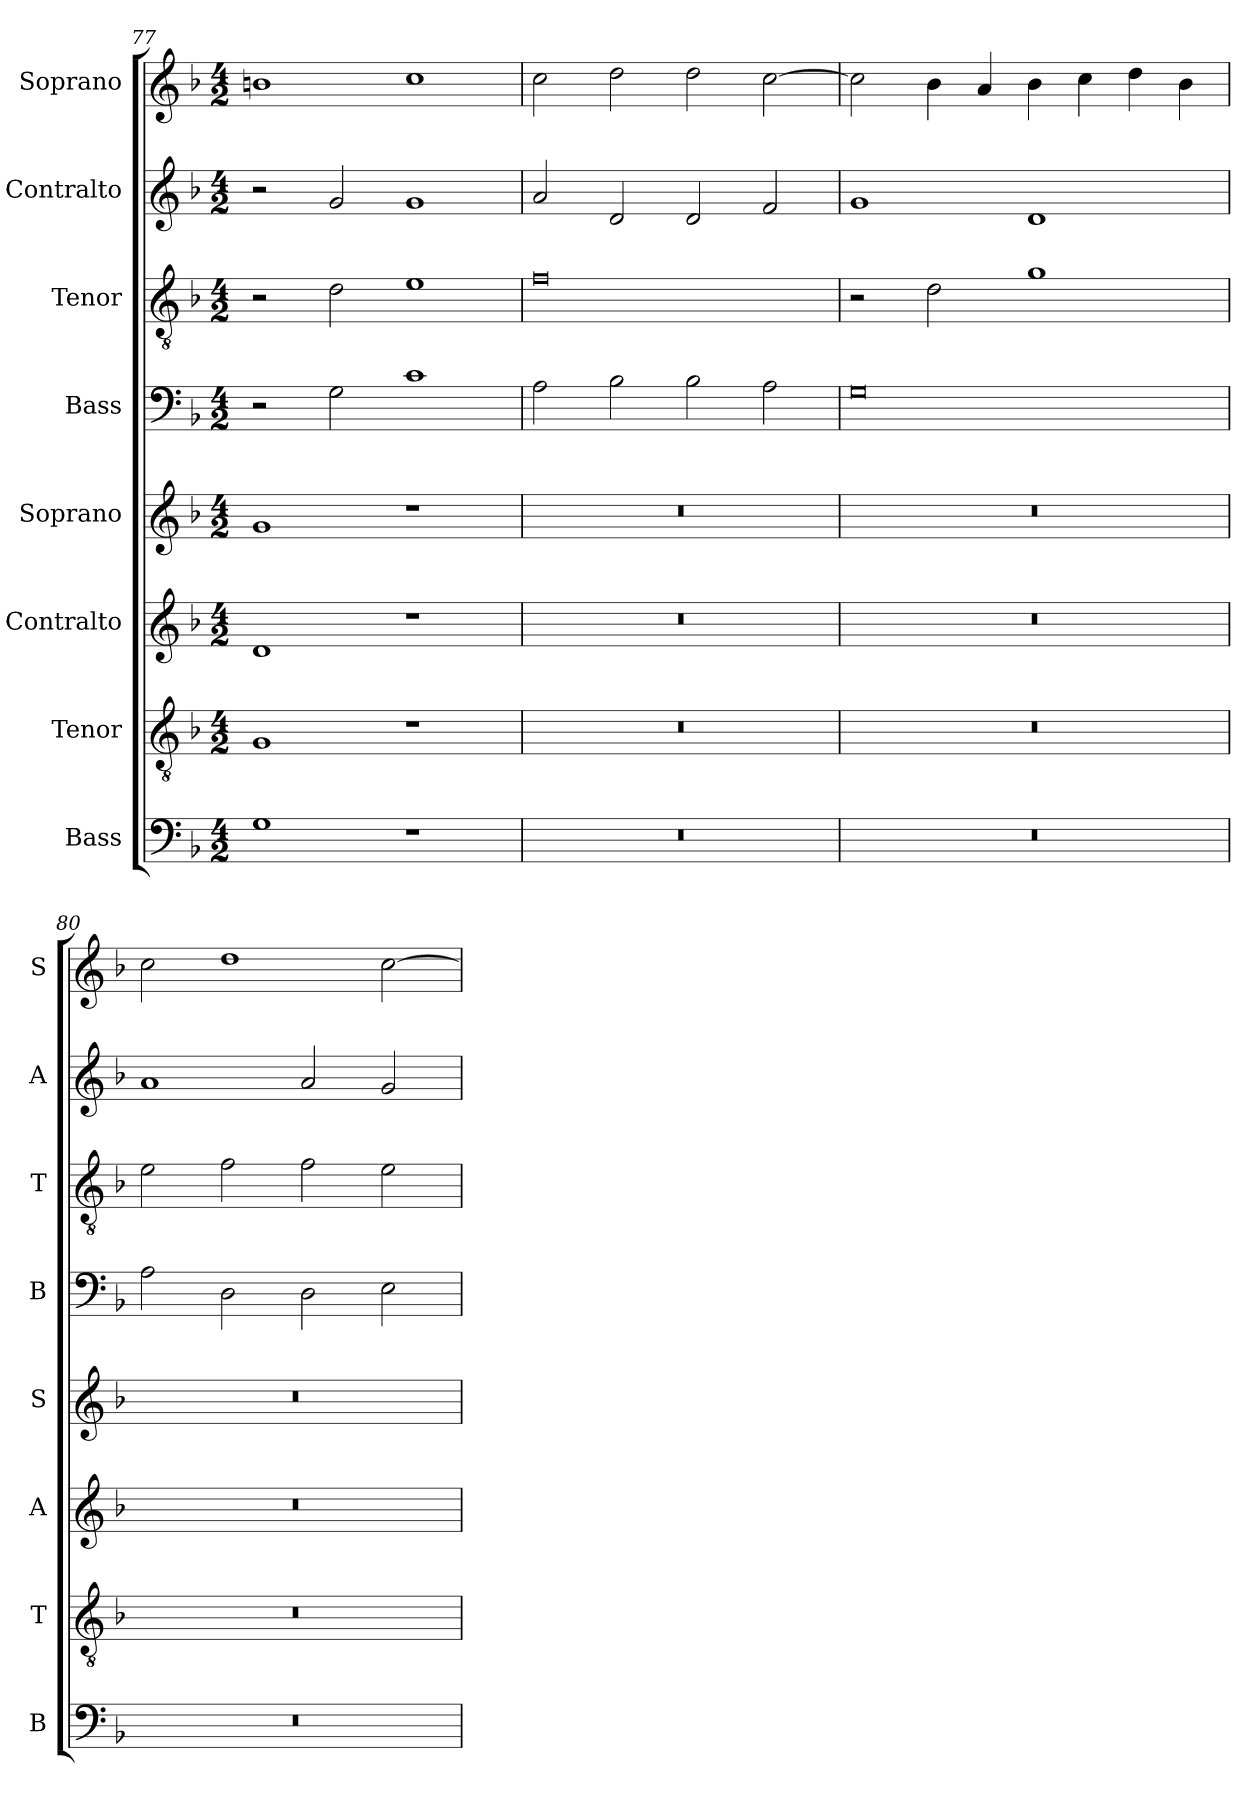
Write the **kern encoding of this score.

**kern	**kern	**kern	**kern	**kern	**kern	**kern	**kern
*part8	*part7	*part6	*part5	*part4	*part3	*part2	*part1
*staff8	*staff7	*staff6	*staff5	*staff4	*staff3	*staff2	*staff1
*I"Bass	*I"Tenor	*I"Contralto	*I"Soprano	*I"Bass	*I"Tenor	*I"Contralto	*I"Soprano
*I'B	*I'T	*I'A	*I'S	*I'B	*I'T	*I'A	*I'S
*clefF4	*clefGv2	*clefG2	*clefG2	*clefF4	*clefGv2	*clefG2	*clefG2
*k[b-]	*k[b-]	*k[b-]	*k[b-]	*k[b-]	*k[b-]	*k[b-]	*k[b-]
*G:dor	*G:dor	*G:dor	*G:dor	*G:dor	*G:dor	*G:dor	*G:dor
*M4/2	*M4/2	*M4/2	*M4/2	*M4/2	*M4/2	*M4/2	*M4/2
=77	=77	=77	=77	=77	=77	=77	=77
1G	1G	1d	1g	2r	2r	2r	1bn
.	.	.	.	2G	2d	2g	.
1r	1r	1r	1r	1c	1e	1g	1cc
=78	=78	=78	=78	=78	=78	=78	=78
0r	0r	0r	0r	2A	0f	2a	2cc
.	.	.	.	2B-	.	2d	2dd
.	.	.	.	2B-	.	2d	2dd
.	.	.	.	2A	.	2f	[2cc
=79	=79	=79	=79	=79	=79	=79	=79
0r	0r	0r	0r	0G	2r	1g	2cc]
.	.	.	.	.	2d	.	4b-
.	.	.	.	.	.	.	4a
.	.	.	.	.	1g	1d	4b-
.	.	.	.	.	.	.	4cc
.	.	.	.	.	.	.	4dd
.	.	.	.	.	.	.	4b-
=80	=80	=80	=80	=80	=80	=80	=80
0r	0r	0r	0r	2A	2e	1a	2cc
.	.	.	.	2D	2f	.	1dd
.	.	.	.	2D	2f	2a	.
.	.	.	.	2E	2e	2g	[2cc
=	=	=	=	=	=	=	=
*-	*-	*-	*-	*-	*-	*-	*-
